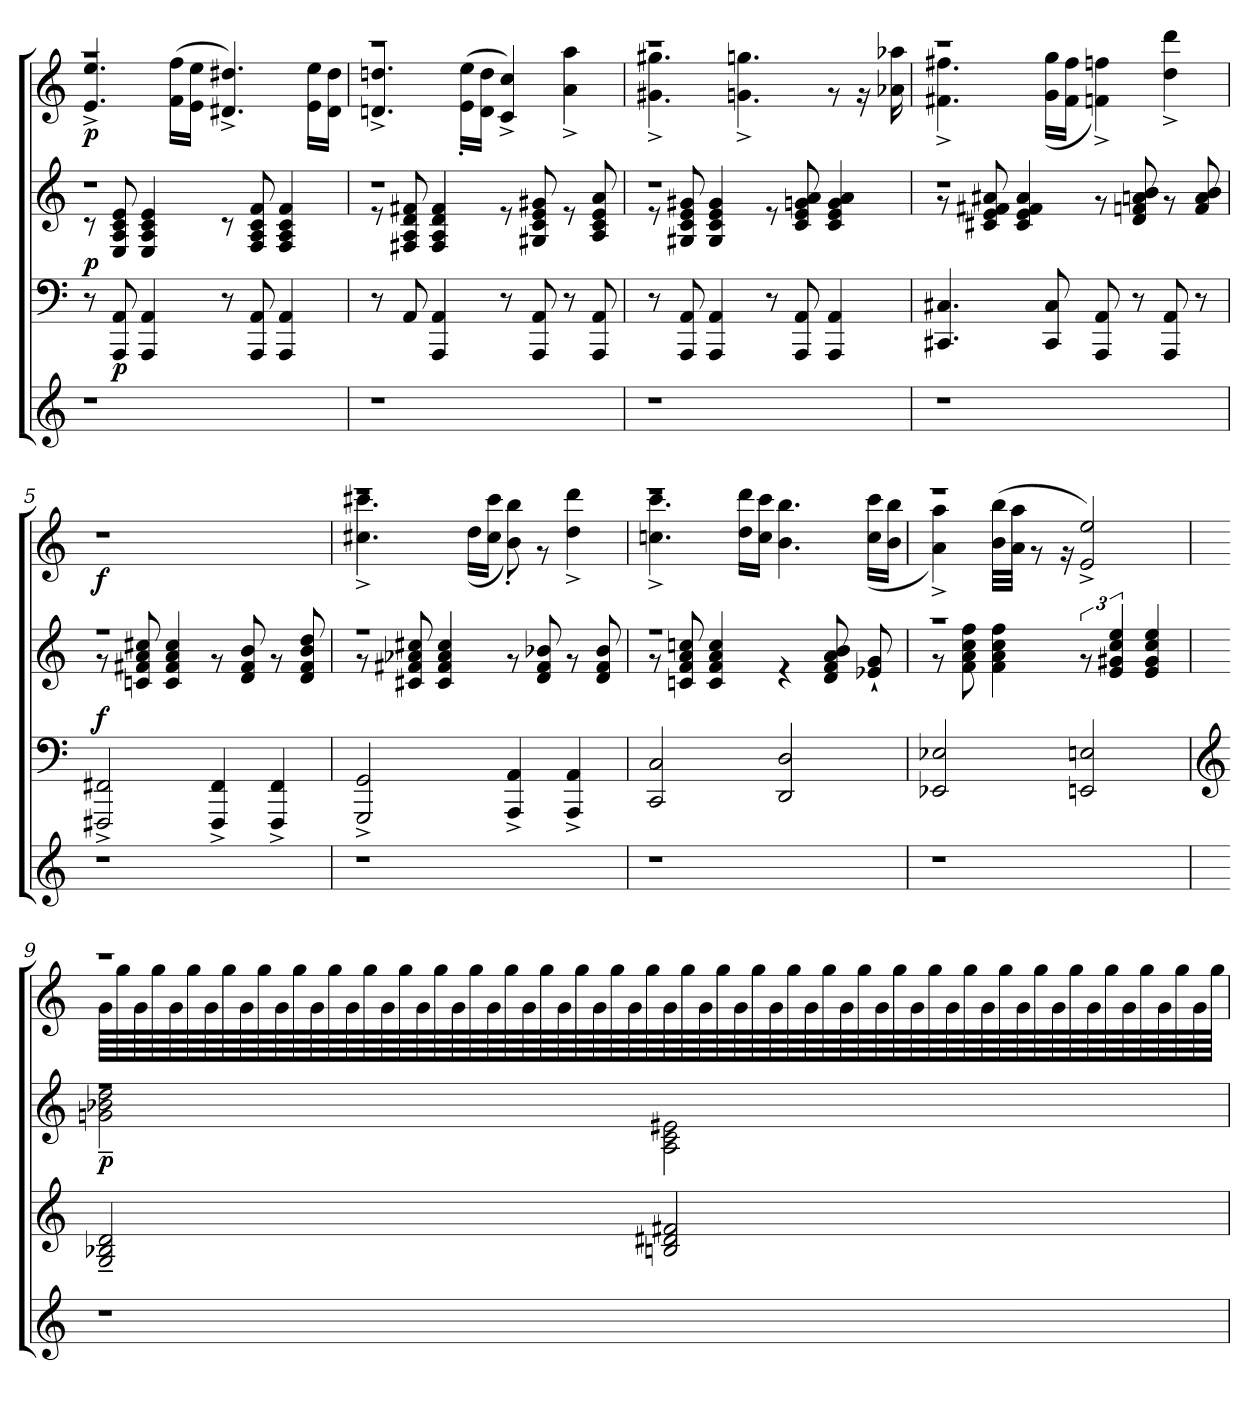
**kern	**kern	**kern	**dynam	**kern	**dynam
*part3	*part2	*part2	*part2	*part1	*part1
*staff4	*staff3	*staff2	*staff2/3	*staff1	*staff1
*clefG2	*clefF4	*clefG2	*	*clefG2	*
*k[]	*k[]	*k[]	*	*k[]	*
=1	=1	=1	=1	=1	=1
*	*	*^	*	*^	*
!	!	!	!	!LO:DY:a=2	!	!	!LO:DY:b
1r	8r	1r	8r	p	1r	4.e/^ 4.ee/^	p
!	!	!	!	!LO:DY:b=2	!	!	!
.	8AAA/ 8AA/	.	8E/ 8A/ 8c/ 8e/	p	.	.	.
.	4AAA/ 4AA/	.	4E/ 4A/ 4c/ 4e/	.	.	.	.
.	.	.	.	.	.	(>16f\ 16ff\LL	.
.	.	.	.	.	.	16e\ 16ee\JJ	.
.	8r	.	8r	.	.	4.d#X/^ 4.dd#X/^)	.
.	8AAA/ 8AA/	.	8F/ 8A/ 8c/ 8f/	.	.	.	.
.	4AAA/ 4AA/	.	4F/ 4A/ 4c/ 4f/	.	.	.	.
.	.	.	.	.	.	16e\ 16ee\LL	.
.	.	.	.	.	.	16d#\ 16dd#\JJ	.
=2	=2	=2	=2	=2	=2	=2	=2
1r	8r	1r	8r	.	1r	4.dn/^ 4.ddn/^	.
.	8AA/	.	8F#X/ 8A/ 8d/ 8f#X/	.	.	.	.
.	4AAA/ 4AA/	.	4F#/ 4A/ 4d/ 4f#/	.	.	.	.
.	.	.	.	.	.	(<16e\' 16ee\'LL	.
.	.	.	.	.	.	16d\ 16dd\JJ	.
.	8r	.	8r	.	.	4c/^ 4cc/^)	.
.	8AAA/ 8AA/	.	8G#X/ 8c/ 8e/ 8g#X/	.	.	.	.
.	8r	.	8r	.	.	4a\^ 4aa\^	.
.	8AAA/ 8AA/	.	8A/ 8c/ 8e/ 8a/	.	.	.	.
=3	=3	=3	=3	=3	=3	=3	=3
1r	8r	1r	8r	.	1r	4.g#X\^ 4.gg#X\^	.
.	8AAA/ 8AA/	.	8G#X/ 8c/ 8e/ 8g#X/	.	.	.	.
.	4AAA/ 4AA/	.	4G#/ 4c/ 4e/ 4g#/	.	.	.	.
.	.	.	.	.	.	4.gn\^ 4.ggn\^	.
.	8r	.	8r	.	.	.	.
.	8AAA/ 8AA/	.	8c/ 8e/ 8gn/ 8a/	.	.	.	.
.	4AAA/ 4AA/	.	4c/ 4e/ 4g/ 4a/	.	.	8r	.
.	.	.	.	.	.	16r	.
.	.	.	.	.	.	16a-X\ 16aa-X\	.
=4	=4	=4	=4	=4	=4	=4	=4
1r	4.CC#X/ 4.C#X/	1r	8r	.	1r	4.f#X\^ 4.ff#X\^	.
.	.	.	8c#X/ 8e/ 8f#X/ 8a#X/	.	.	.	.
.	.	.	4c#/ 4e/ 4f#/ 4a#/	.	.	.	.
.	8CC#/ 8C#/	.	.	.	.	(>16g\ 16gg\LL	.
.	.	.	.	.	.	16f#\ 16ff#\JJ	.
.	8AAA/ 8AA/	.	8r	.	.	4fn\^ 4ffn\^)	.
.	8r	.	8d/ 8fn/ 8an/ 8b/	.	.	.	.
.	8AAA/ 8AA/	.	8r	.	.	4dd\^ 4ddd\^	.
.	8r	.	8f/ 8a/ 8b/	.	.	.	.
*	*	*	*	*	*v	*v	*
=5	=5	=5	=5	=5	=5	=5
!	!	!	!	!LO:DY:a=2	!	!LO:DY:b
1r	2FFF#X/^ 2FF#X/^	1r	8r	f	1r	f
.	.	.	8cn/ 8f#X/ 8a/ 8cc#X/	.	.	.
.	.	.	4c/ 4f#/ 4a/ 4cc#/	.	.	.
.	4FFF#/^ 4FF#/^	.	8r	.	.	.
.	.	.	8d/ 8f#/ 8b/	.	.	.
.	4FFF#/^ 4FF#/^	.	8r	.	.	.
.	.	.	8d/ 8f#/ 8b/ 8dd/	.	.	.
=6	=6	=6	=6	=6	=6	=6
*	*	*	*	*	*^	*
1r	2GGG/^ 2GG/^	1r	8r	.	1r	4.cc#X\^ 4.ccc#X\^	.
.	.	.	8c#X/ 8f#X/ 8a-X/ 8cc#X/	.	.	.	.
.	.	.	4c#/ 4f#/ 4a-/ 4cc#/	.	.	.	.
.	.	.	.	.	.	(>16dd\LL	.
.	.	.	.	.	.	16cc#\ 16ccc#\JJ	.
.	4AAA/^ 4AA/^	.	8r	.	.	8b\' 8bb\')	.
.	.	.	8d/ 8f#/ 8b-X/	.	.	8r	.
.	4AAA/^ 4AA/^	.	8r	.	.	4dd\^ 4ddd\^	.
.	.	.	8d/ 8f#/ 8b-/	.	.	.	.
=7	=7	=7	=7	=7	=7	=7	=7
1r	2CC/ 2C/	1r	8r	.	1r	4.ccn\^ 4.ccc\^	.
.	.	.	8cn/ 8f/ 8a/ 8ccn/	.	.	.	.
.	.	.	4c/ 4f/ 4a/ 4cc/	.	.	.	.
.	.	.	.	.	.	16dd\ 16ddd\LL	.
.	.	.	.	.	.	16cc\ 16ccc\JJ	.
.	2DD/ 2D/	.	4r	.	.	4.b\ 4.bb\	.
.	.	.	8d/ 8f/ 8a/ 8b/	.	.	.	.
.	.	.	8e-X/` 8g/`	.	.	(>16cc\ 16ccc\LL	.
.	.	.	.	.	.	16b\ 16bb\JJ	.
=8	=8	=8	=8	=8	=8	=8	=8
1r	2EE-X/ 2E-X/	1r	8r	.	1r	4a\^ 4aa\^)	.
.	.	.	8f\ 8a\ 8cc\ 8ff\	.	.	.	.
.	.	.	4f\ 4a\ 4cc\ 4ff\	.	.	(>32b\ 32bb\LLL	.
.	.	.	.	.	.	32a\ 32aa\JJJ	.
.	.	.	.	.	.	8r	.
.	.	.	.	.	.	16r	.
.	2EEn/ 2En/	.	12r	.	.	2e/^ 2ee/^)	.
.	.	.	6e/ 6g#X/ 6cc/ 6ee/	.	.	.	.
.	.	.	4e/ 4g#/ 4cc/ 4ee/	.	.	.	.
=9	=9	=9	=9	=9	=9	=9	=9
*	*clefG2	*	*	*	*	*	*
!	!	!	!	!LO:DY:b	!	!	!
*	*	*	*	*	*tremolo	*	*
1r	2G/~ 2B-X/~ 2d/~	1r	2gn\~ 2b-X\~ 2dd\~	p	1r	64gLLLL	.
.	.	.	.	.	.	64gg	.
.	.	.	.	.	.	64g	.
.	.	.	.	.	.	64gg	.
.	.	.	.	.	.	64g	.
.	.	.	.	.	.	64gg	.
.	.	.	.	.	.	64g	.
.	.	.	.	.	.	64gg	.
.	.	.	.	.	.	64g	.
.	.	.	.	.	.	64gg	.
.	.	.	.	.	.	64g	.
.	.	.	.	.	.	64gg	.
.	.	.	.	.	.	64g	.
.	.	.	.	.	.	64gg	.
.	.	.	.	.	.	64g	.
.	.	.	.	.	.	64gg	.
.	.	.	.	.	.	64g	.
.	.	.	.	.	.	64gg	.
.	.	.	.	.	.	64g	.
.	.	.	.	.	.	64gg	.
.	.	.	.	.	.	64g	.
.	.	.	.	.	.	64gg	.
.	.	.	.	.	.	64g	.
.	.	.	.	.	.	64gg	.
.	.	.	.	.	.	64g	.
.	.	.	.	.	.	64gg	.
.	.	.	.	.	.	64g	.
.	.	.	.	.	.	64gg	.
.	.	.	.	.	.	64g	.
.	.	.	.	.	.	64gg	.
.	.	.	.	.	.	64g	.
.	.	.	.	.	.	64gg	.
.	2Bn/ 2d#X/ 2f#X/	.	2A\ 2c\ 2e#X\	.	.	64g	.
.	.	.	.	.	.	64gg	.
.	.	.	.	.	.	64g	.
.	.	.	.	.	.	64gg	.
.	.	.	.	.	.	64g	.
.	.	.	.	.	.	64gg	.
.	.	.	.	.	.	64g	.
.	.	.	.	.	.	64gg	.
.	.	.	.	.	.	64g	.
.	.	.	.	.	.	64gg	.
.	.	.	.	.	.	64g	.
.	.	.	.	.	.	64gg	.
.	.	.	.	.	.	64g	.
.	.	.	.	.	.	64gg	.
.	.	.	.	.	.	64g	.
.	.	.	.	.	.	64gg	.
.	.	.	.	.	.	64g	.
.	.	.	.	.	.	64gg	.
.	.	.	.	.	.	64g	.
.	.	.	.	.	.	64gg	.
.	.	.	.	.	.	64g	.
.	.	.	.	.	.	64gg	.
.	.	.	.	.	.	64g	.
.	.	.	.	.	.	64gg	.
.	.	.	.	.	.	64g	.
.	.	.	.	.	.	64gg	.
.	.	.	.	.	.	64g	.
.	.	.	.	.	.	64gg	.
.	.	.	.	.	.	64g	.
.	.	.	.	.	.	64gg	.
.	.	.	.	.	.	64g	.
.	.	.	.	.	.	64ggJJJJ	.
*	*	*	*	*	*Xtremolo	*	*
.	.	.	.	.	.	.	.
.	.	.	.	.	.	.	.
.	.	.	.	.	.	.	.
.	.	.	.	.	.	.	.
.	.	.	.	.	.	.	.
.	.	.	.	.	.	.	.
.	.	.	.	.	.	.	.
.	.	.	.	.	.	.	.
.	.	.	.	.	.	.	.
.	.	.	.	.	.	.	.
.	.	.	.	.	.	.	.
.	.	.	.	.	.	.	.
.	.	.	.	.	.	.	.
.	.	.	.	.	.	.	.
.	.	.	.	.	.	.	.
.	.	.	.	.	.	.	.
.	.	.	.	.	.	.	.
.	.	.	.	.	.	.	.
.	.	.	.	.	.	.	.
.	.	.	.	.	.	.	.
.	.	.	.	.	.	.	.
.	.	.	.	.	.	.	.
.	.	.	.	.	.	.	.
.	.	.	.	.	.	.	.
.	.	.	.	.	.	.	.
.	.	.	.	.	.	.	.
.	.	.	.	.	.	.	.
.	.	.	.	.	.	.	.
.	.	.	.	.	.	.	.
.	.	.	.	.	.	.	.
.	.	.	.	.	.	.	.
.	.	.	.	.	.	.	.
*	*	*v	*v	*	*	*	*
*	*	*	*	*v	*v	*
=	=	=	=	=	=
*-	*-	*-	*-	*-	*-
